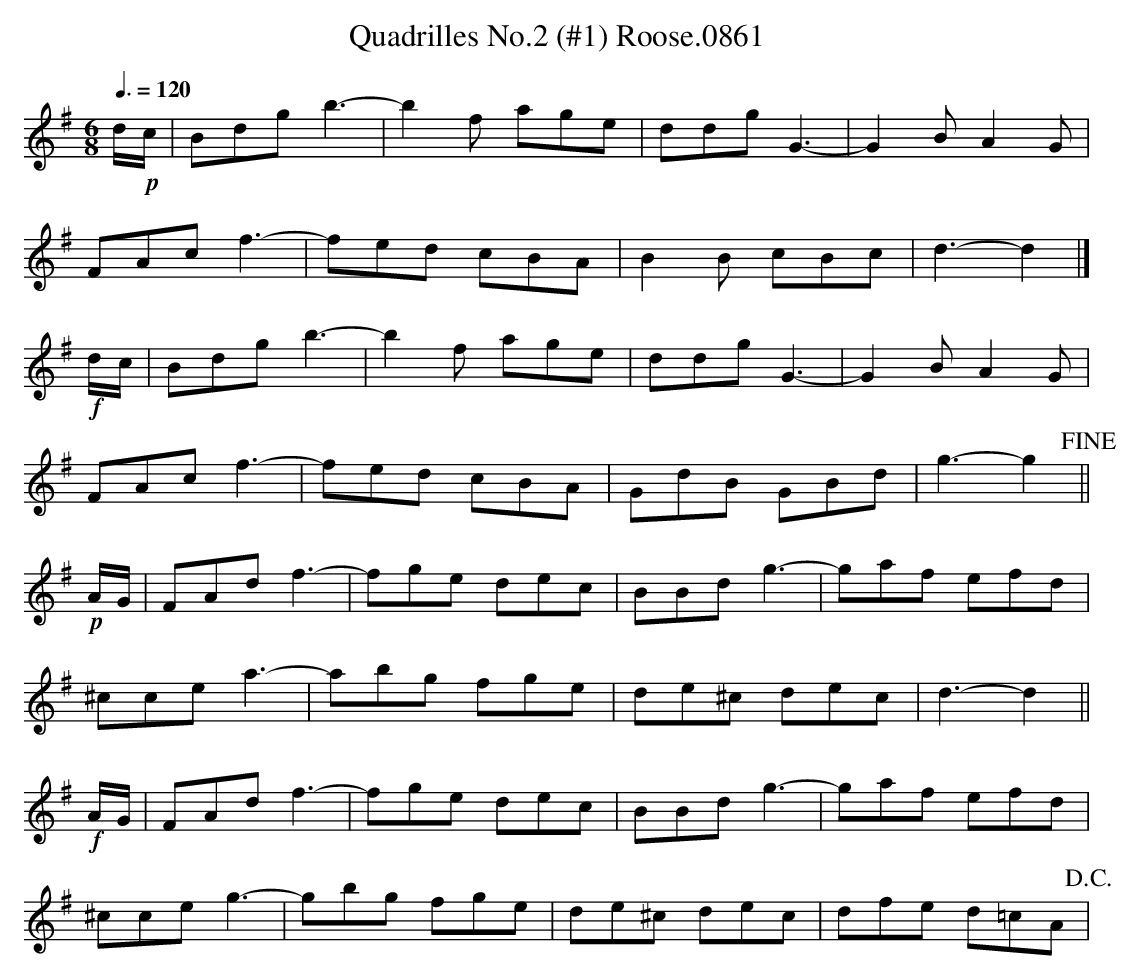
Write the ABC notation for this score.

X:1
T:Quadrilles No.2 (#1) Roose.0861
M:6/8
L:1/8
Q:3/8=120
K:G clef=treble
d/!p!c/|Bdg b3-|b2f age|ddg G3-|G2B A2G|
FAc f3-|fed cBA|B2B cBc|d3-d2|]
!f!d/c/|Bdg b3-|b2f age|ddg G3-|G2B A2G|
FAc f3-|fed cBA|GdB GBd|g3-g2!fine!||
!p!A/G/|FAd f3-|fge dec|BBd g3-|gaf efd|
^cce a3-|abg fge|de^c dec|d3-d2||
!f!A/G/|FAd f3-|fge dec|BBd g3-|gaf efd|
^cce g3-|gbg fge|de^c dec|dfe d=cA!D.C.!|
